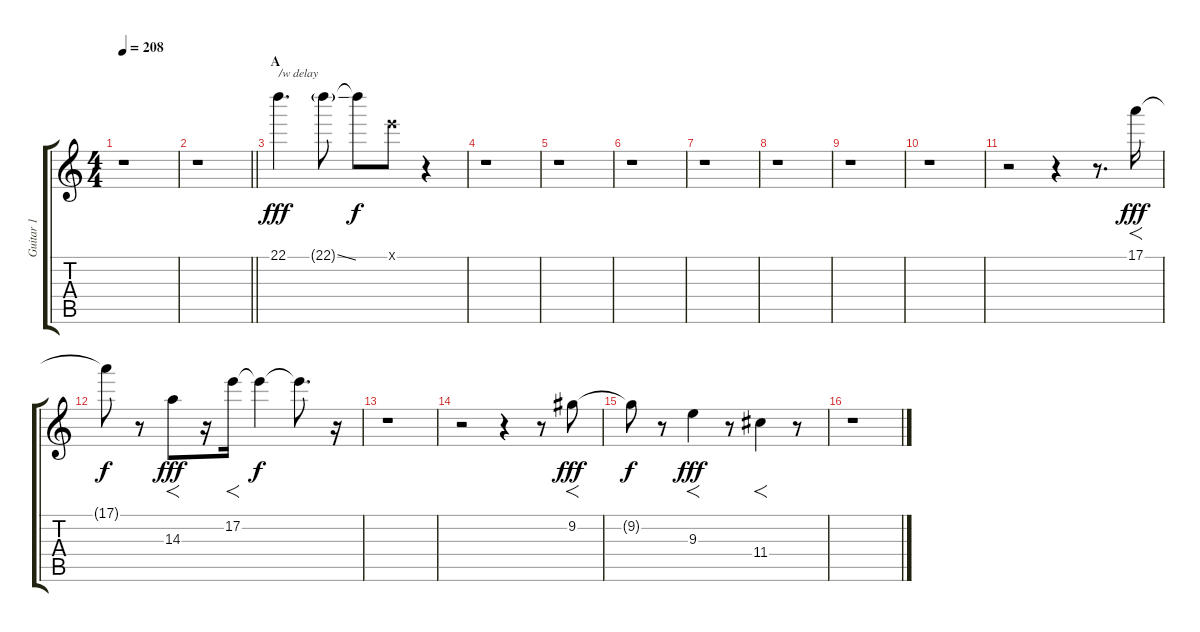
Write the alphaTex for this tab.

\track ("Guitar 1" "Guitar 1") {instrument distortionguitar}
\staff {score tabs}
\tuning (E4 B3 G3 D3 A2 E2) {hide}
\ts (4 4)
\tempo 208
\clef g2
\ks c
r.1{dy fff instrument distortionguitar} |
\barLineRight lightlight
r.1 |
\section ("" "A")
22.1.4{d txt "/w delay"} 22.1{ss g}.8 22.1{t}.8{dy f} 12.1{x}.8 r.4 |
r.1 |
r.1 |
r.1 |
r.1 |
r.1 |
r.1 |
r.1 |
r.2 r.4 r.8{d} 17.1.16{f dy fff} |
17.1{t}.8{dy f} r.8 14.3.8{f dy fff} r.16 17.2.16{f} 17.2{t}.4{dy f} 17.2{t}.8{d} r.16 |
r.1 |
r.2 r.4 r.8 9.2.8{f dy fff} |
9.2{t}.8{dy f} r.8 9.3.4{f dy fff} r.8 11.4.4{f} r.8 |
r.1
